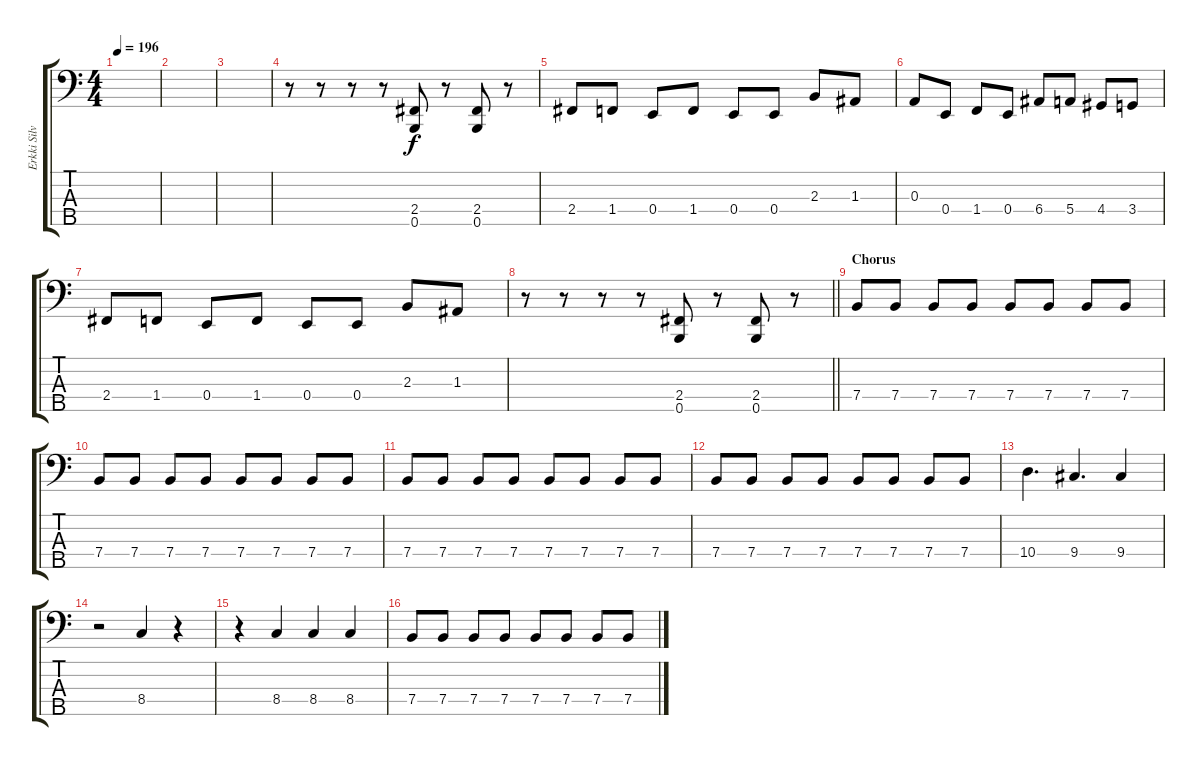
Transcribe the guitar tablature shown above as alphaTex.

\track ("Erkki Silvennoinen" "Erkki Silv") {instrument electricbassfinger}
\staff {score tabs}
\tuning (G2 D2 A1 E1 B0) {hide}
\ts (4 4)
\tempo 196
\clef f4
\ks c
|
|
|
r.8 r.8 r.8 r.8 (2.4 0.5).8 r.8 (2.4 0.5).8 r.8 |
2.4.8 1.4.8 0.4.8 1.4.8 0.4.8 0.4.8 2.3.8 1.3.8 |
0.3.8 0.4.8 1.4.8 0.4.8 6.4.8 5.4.8 4.4.8 3.4.8 |
2.4.8 1.4.8 0.4.8 1.4.8 0.4.8 0.4.8 2.3.8 1.3.8 |
\barLineRight lightlight
r.8 r.8 r.8 r.8 (2.4 0.5).8 r.8 (2.4 0.5).8 r.8 |
\section ("" "Chorus")
7.4.8 7.4.8 7.4.8 7.4.8 7.4.8 7.4.8 7.4.8 7.4.8 |
7.4.8 7.4.8 7.4.8 7.4.8 7.4.8 7.4.8 7.4.8 7.4.8 |
7.4.8 7.4.8 7.4.8 7.4.8 7.4.8 7.4.8 7.4.8 7.4.8 |
7.4.8 7.4.8 7.4.8 7.4.8 7.4.8 7.4.8 7.4.8 7.4.8 |
10.4.4{d} 9.4.4{d} 9.4.4 |
r.2 8.4.4 r.4 |
r.4 8.4.4 8.4.4 8.4.4 |
7.4.8 7.4.8 7.4.8 7.4.8 7.4.8 7.4.8 7.4.8 7.4.8
